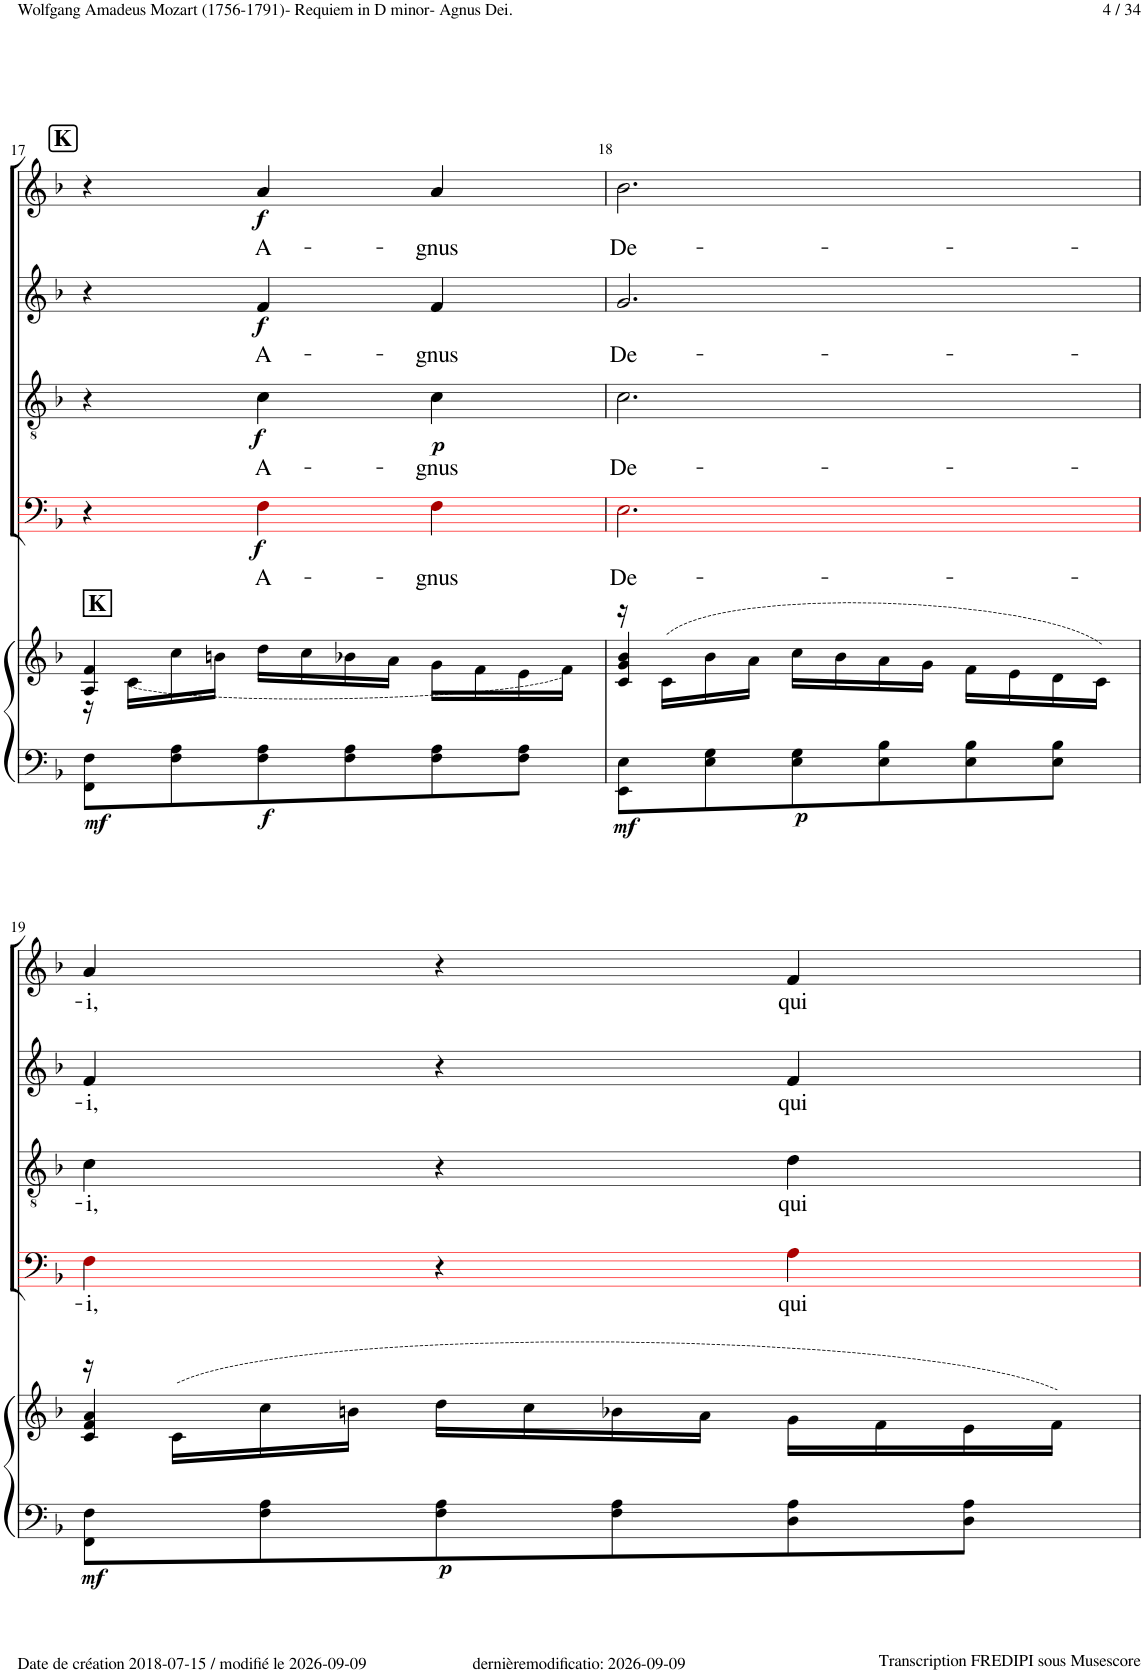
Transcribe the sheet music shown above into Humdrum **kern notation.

**kern	**kern	**dynam	**kern	**text	**dynam	**kern	**text	**dynam	**kern	**text	**dynam	**kern	**text	**dynam
*part5	*part5	*part5	*part4	*part4	*part4	*part3	*part3	*part3	*part2	*part2	*part2	*part1	*part1	*part1
*staff6	*staff5	*staff5/6	*staff4	*staff4	*staff4	*staff3	*staff3	*staff3	*staff2	*staff2	*staff2	*staff1	*staff1	*staff1
*I"Piano	*	*	*I"Basse	*	*	*I"Tenor	*	*	*I"Alto	*	*	*I"Soprano	*	*
*I'Pno	*	*	*	*	*	*	*	*	*	*	*	*	*	*
!!LO:PB:g=z
*clefF4	*clefG2	*	*clefF4	*	*	*clefGv2	*	*	*clefG2	*	*	*clefG2	*	*
*	*	*	*ITrd8c14	*	*	*	*	*	*	*	*	*	*	*
*k[b-]	*k[b-]	*	*k[b-]	*	*	*k[b-]	*	*	*k[b-]	*	*	*k[b-]	*	*
*M3/4	*M3/4	*	*M3/4	*	*	*M3/4	*	*	*M3/4	*	*	*M3/4	*	*
=17	=17	=17	=17	=17	=17	=17	=17	=17	=17	=17	=17	=17	=17	=17
*	*^	*	*	*	*	*	*	*	*	*	*	*	*	*
!	!LO:TX:a:B:t=K	!	!	!	!	!	!	!	!	!	!	!	!	!	!
!	!	!	!LO:DY:b=2	!	!	!	!	!	!	!	!	!	!	!	!
8FF\ 8F\L	4A/ 4f/	16r	mf	4r	.	.	4r	.	.	4r	.	.	4r	.	.
.	.	(16c\LL	.	.	.	.	.	.	.	.	.	.	.	.	.
8F\ 8A\	.	16cc\	.	.	.	.	.	.	.	.	.	.	.	.	.
.	.	16bn\JJ	.	.	.	.	.	.	.	.	.	.	.	.	.
!	!	!	!LO:DY:b=2	!	!LO:LY:b	!LO:DY:b	!	!LO:LY:b	!LO:DY:b	!	!LO:LY:b	!LO:DY:b	!	!LO:LY:b	!LO:DY:b
8F\ 8A\	2ryy	16dd\LL	f	4F!i\	A-	f	4c!\	A-	f	4f!/	A-	f	4a!/	A-	f
.	.	16cc\	.	.	.	.	.	.	.	.	.	.	.	.	.
8F\ 8A\	.	16b-X\	.	.	.	.	.	.	.	.	.	.	.	.	.
.	.	16a\JJ	.	.	.	.	.	.	.	.	.	.	.	.	.
!	!	!	!	!	!LO:LY:b	!	!	!LO:LY:b	!LO:DY:b	!	!LO:LY:b	!	!	!LO:LY:b	!
8F\ 8A\	.	16g\LL	.	4F!i\	-gnus	.	4c!\	-gnus	p	4f!/	-gnus	.	4a!/	-gnus	.
.	.	16f\	.	.	.	.	.	.	.	.	.	.	.	.	.
8F\ 8A\J	.	16e\	.	.	.	.	.	.	.	.	.	.	.	.	.
.	.	16f\JJ)	.	.	.	.	.	.	.	.	.	.	.	.	.
=18	=18	=18	=18	=18	=18	=18	=18	=18	=18	=18	=18	=18	=18	=18	=18
!	!	!	!LO:DY:b=2	!	!LO:LY:b	!	!	!LO:LY:b	!	!	!LO:LY:b	!	!	!LO:LY:b	!
8EE\ 8E\L	16r	4c/ 4g/ 4b-/	mf	2.E!i\	De-	.	2.c!\	De-	.	2.g!/	De-	.	2.b-!\	De-	.
.	(16c\LL	.	.	.	.	.	.	.	.	.	.	.	.	.	.
8E\ 8G\	16b-\	.	.	.	.	.	.	.	.	.	.	.	.	.	.
.	16a\JJ	.	.	.	.	.	.	.	.	.	.	.	.	.	.
!	!	!	!LO:DY:b=2	!	!	!	!	!	!	!	!	!	!	!	!
8E\ 8G\	16cc\LL	2ryy	p	.	.	.	.	.	.	.	.	.	.	.	.
.	16b-\	.	.	.	.	.	.	.	.	.	.	.	.	.	.
8E\ 8B-\	16a\	.	.	.	.	.	.	.	.	.	.	.	.	.	.
.	16g\JJ	.	.	.	.	.	.	.	.	.	.	.	.	.	.
8E\ 8B-\	16f\LL	.	.	.	.	.	.	.	.	.	.	.	.	.	.
.	16e\	.	.	.	.	.	.	.	.	.	.	.	.	.	.
8E\ 8B-\J	16d\	.	.	.	.	.	.	.	.	.	.	.	.	.	.
.	16c\JJ)	.	.	.	.	.	.	.	.	.	.	.	.	.	.
!!LO:LB:g=z
=19	=19	=19	=19	=19	=19	=19	=19	=19	=19	=19	=19	=19	=19	=19	=19
!	!	!	!LO:DY:b=2	!	!LO:LY:b	!	!	!LO:LY:b	!	!	!LO:LY:b	!	!	!LO:LY:b	!
8FF\ 8F\L	16r	4c/ 4f/ 4a/	mf	4F!i\	-i,	.	4c!\	-i,	.	4f!/	-i,	.	4a!/	-i,	.
.	(16c\LL	.	.	.	.	.	.	.	.	.	.	.	.	.	.
8F\ 8A\	16cc\	.	.	.	.	.	.	.	.	.	.	.	.	.	.
.	16bn\JJ	.	.	.	.	.	.	.	.	.	.	.	.	.	.
!	!	!	!LO:DY:b=2	!	!	!	!	!	!	!	!	!	!	!	!
8F\ 8A\	16dd\LL	2ryy	p	4r	.	.	4r	.	.	4r	.	.	4r	.	.
.	16cc\	.	.	.	.	.	.	.	.	.	.	.	.	.	.
8F\ 8A\	16b-X\	.	.	.	.	.	.	.	.	.	.	.	.	.	.
.	16a\JJ	.	.	.	.	.	.	.	.	.	.	.	.	.	.
!	!	!	!	!	!LO:LY:b	!	!	!LO:LY:b	!	!	!LO:LY:b	!	!	!LO:LY:b	!
8D\ 8A\	16g\LL	.	.	4A!i\	qui	.	4d!\	qui	.	4f!/	qui	.	4f!/	qui	.
.	16f\	.	.	.	.	.	.	.	.	.	.	.	.	.	.
8D\ 8A\J	16e\	.	.	.	.	.	.	.	.	.	.	.	.	.	.
.	16f\JJ)	.	.	.	.	.	.	.	.	.	.	.	.	.	.
*	*v	*v	*	*	*	*	*	*	*	*	*	*	*	*	*
=	=	=	=	=	=	=	=	=	=	=	=	=	=	=
*-	*-	*-	*-	*-	*-	*-	*-	*-	*-	*-	*-	*-	*-	*-
